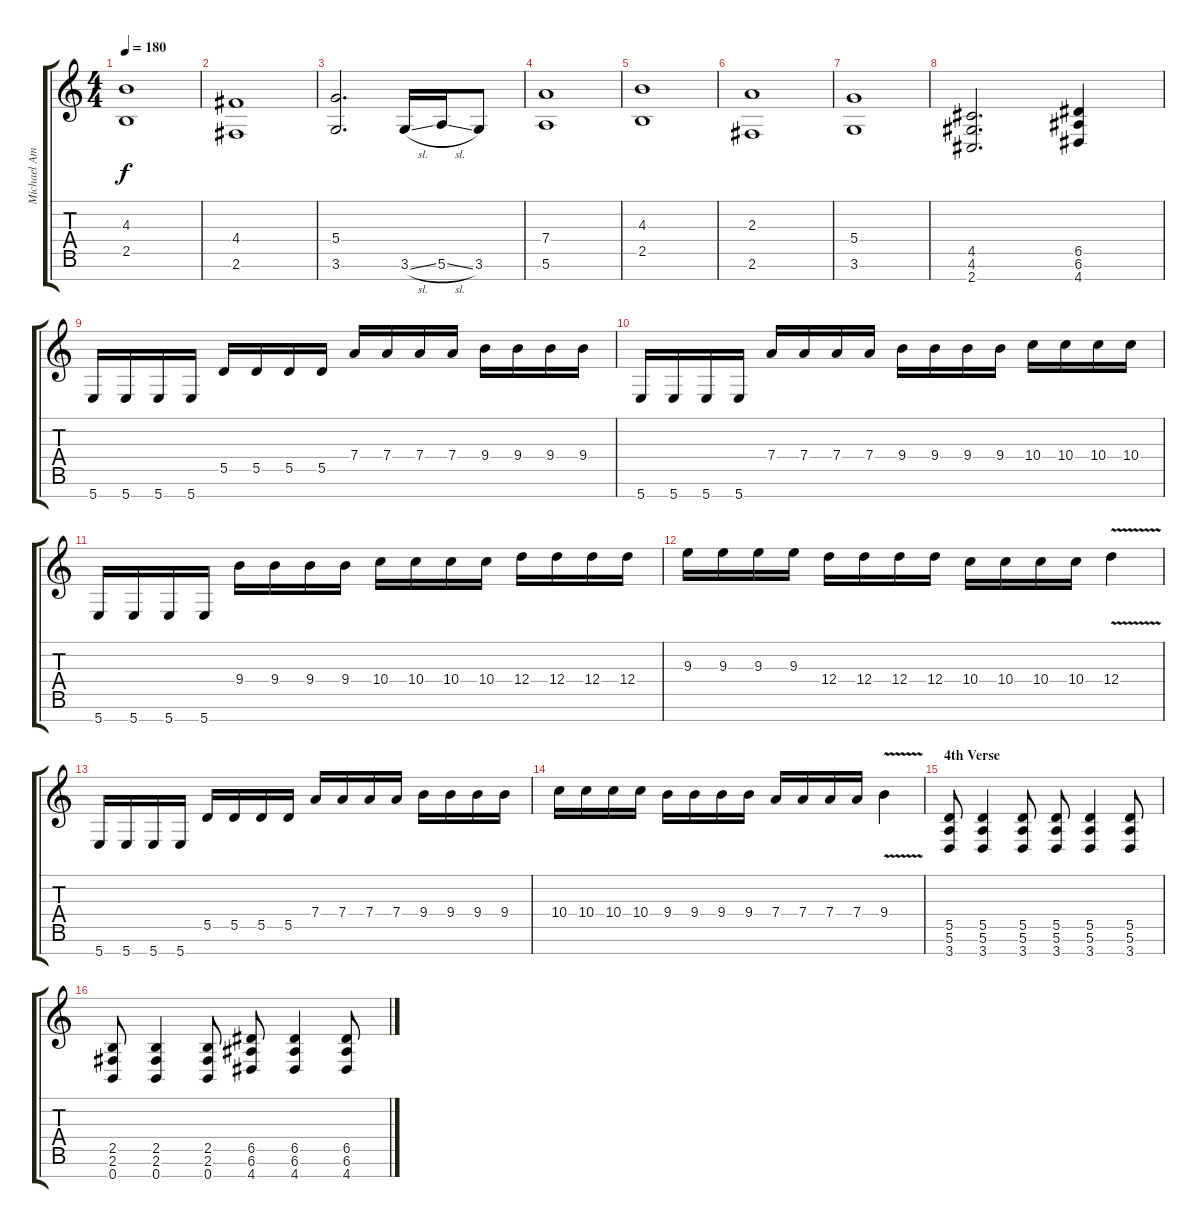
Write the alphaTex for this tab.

\track ("Michael Amott" "Michael Am") {instrument distortionguitar}
\staff {score tabs}
\tuning (E4 B3 G3 D3 A2 E2 B1) {hide}
\ts (4 4)
\tempo 180
\clef g2
\ks c
(4.3 2.5).1{dy f} |
(4.4 2.6).1 |
(5.4 3.6).2{d} 3.6{sl}.16 5.6{sl}.16 3.6.8 |
(7.4 5.6).1 |
(4.3 2.5).1 |
(2.3 2.6).1 |
(5.4 3.6).1 |
(4.5 4.6 2.7).2{d} (6.5 6.6 4.7).4 |
5.7.16 5.7.16 5.7.16 5.7.16 5.5.16 5.5.16 5.5.16 5.5.16 7.4.16 7.4.16 7.4.16 7.4.16 9.4.16 9.4.16 9.4.16 9.4.16 |
5.7.16 5.7.16 5.7.16 5.7.16 7.4.16 7.4.16 7.4.16 7.4.16 9.4.16 9.4.16 9.4.16 9.4.16 10.4.16 10.4.16 10.4.16 10.4.16 |
5.7.16 5.7.16 5.7.16 5.7.16 9.4.16 9.4.16 9.4.16 9.4.16 10.4.16 10.4.16 10.4.16 10.4.16 12.4.16 12.4.16 12.4.16 12.4.16 |
9.3.16 9.3.16 9.3.16 9.3.16 12.4.16 12.4.16 12.4.16 12.4.16 10.4.16 10.4.16 10.4.16 10.4.16 12.4{v}.4 |
5.7.16 5.7.16 5.7.16 5.7.16 5.5.16 5.5.16 5.5.16 5.5.16 7.4.16 7.4.16 7.4.16 7.4.16 9.4.16 9.4.16 9.4.16 9.4.16 |
10.4.16 10.4.16 10.4.16 10.4.16 9.4.16 9.4.16 9.4.16 9.4.16 7.4.16 7.4.16 7.4.16 7.4.16 9.4{v}.4 |
\section ("" "4th Verse")
(5.5 5.6 3.7).8 (5.5 5.6 3.7).4 (5.5 5.6 3.7).8 (5.5 5.6 3.7).8 (5.5 5.6 3.7).4 (5.5 5.6 3.7).8 |
(2.5 2.6 0.7).8 (2.5 2.6 0.7).4 (2.5 2.6 0.7).8 (6.5 6.6 4.7).8 (6.5 6.6 4.7).4 (6.5 6.6 4.7).8
